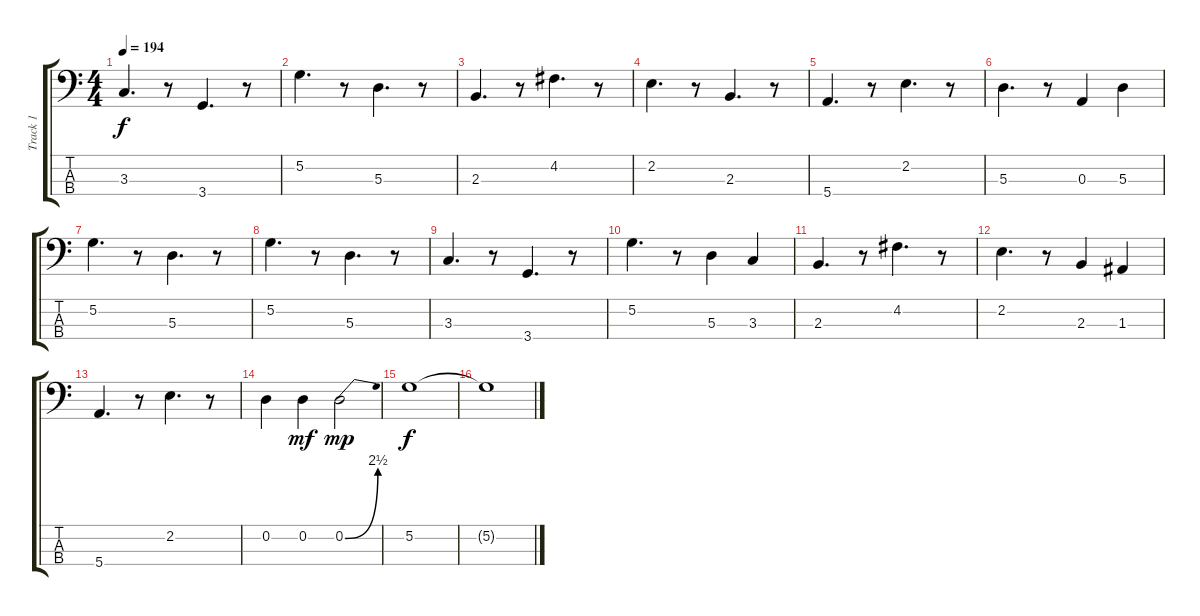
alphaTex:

\track ("Track 1" "Track 1") {instrument electricbasspick}
\staff {score tabs}
\tuning (G2 D2 A1 E1) {hide}
\ts (4 4)
\tempo 194
\clef f4
\ks c
3.3.4{d dy f} r.8 3.4.4{d} r.8 |
5.2.4{d} r.8 5.3.4{d} r.8 |
2.3.4{d} r.8 4.2.4{d} r.8 |
2.2.4{d} r.8 2.3.4{d} r.8 |
5.4.4{d} r.8 2.2.4{d} r.8 |
5.3.4{d} r.8 0.3.4 5.3.4 |
5.2.4{d} r.8 5.3.4{d} r.8 |
5.2.4{d} r.8 5.3.4{d} r.8 |
3.3.4{d} r.8 3.4.4{d} r.8 |
5.2.4{d} r.8 5.3.4 3.3.4 |
2.3.4{d} r.8 4.2.4{d} r.8 |
2.2.4{d} r.8 2.3.4 1.3.4 |
5.4.4{d} r.8 2.2.4{d} r.8 |
0.2.4 0.2.4{dy mf} 0.2{be (bend 0 0 60 10)}.2{dy mp} |
5.2.1{dy f} |
5.2{t}.1
